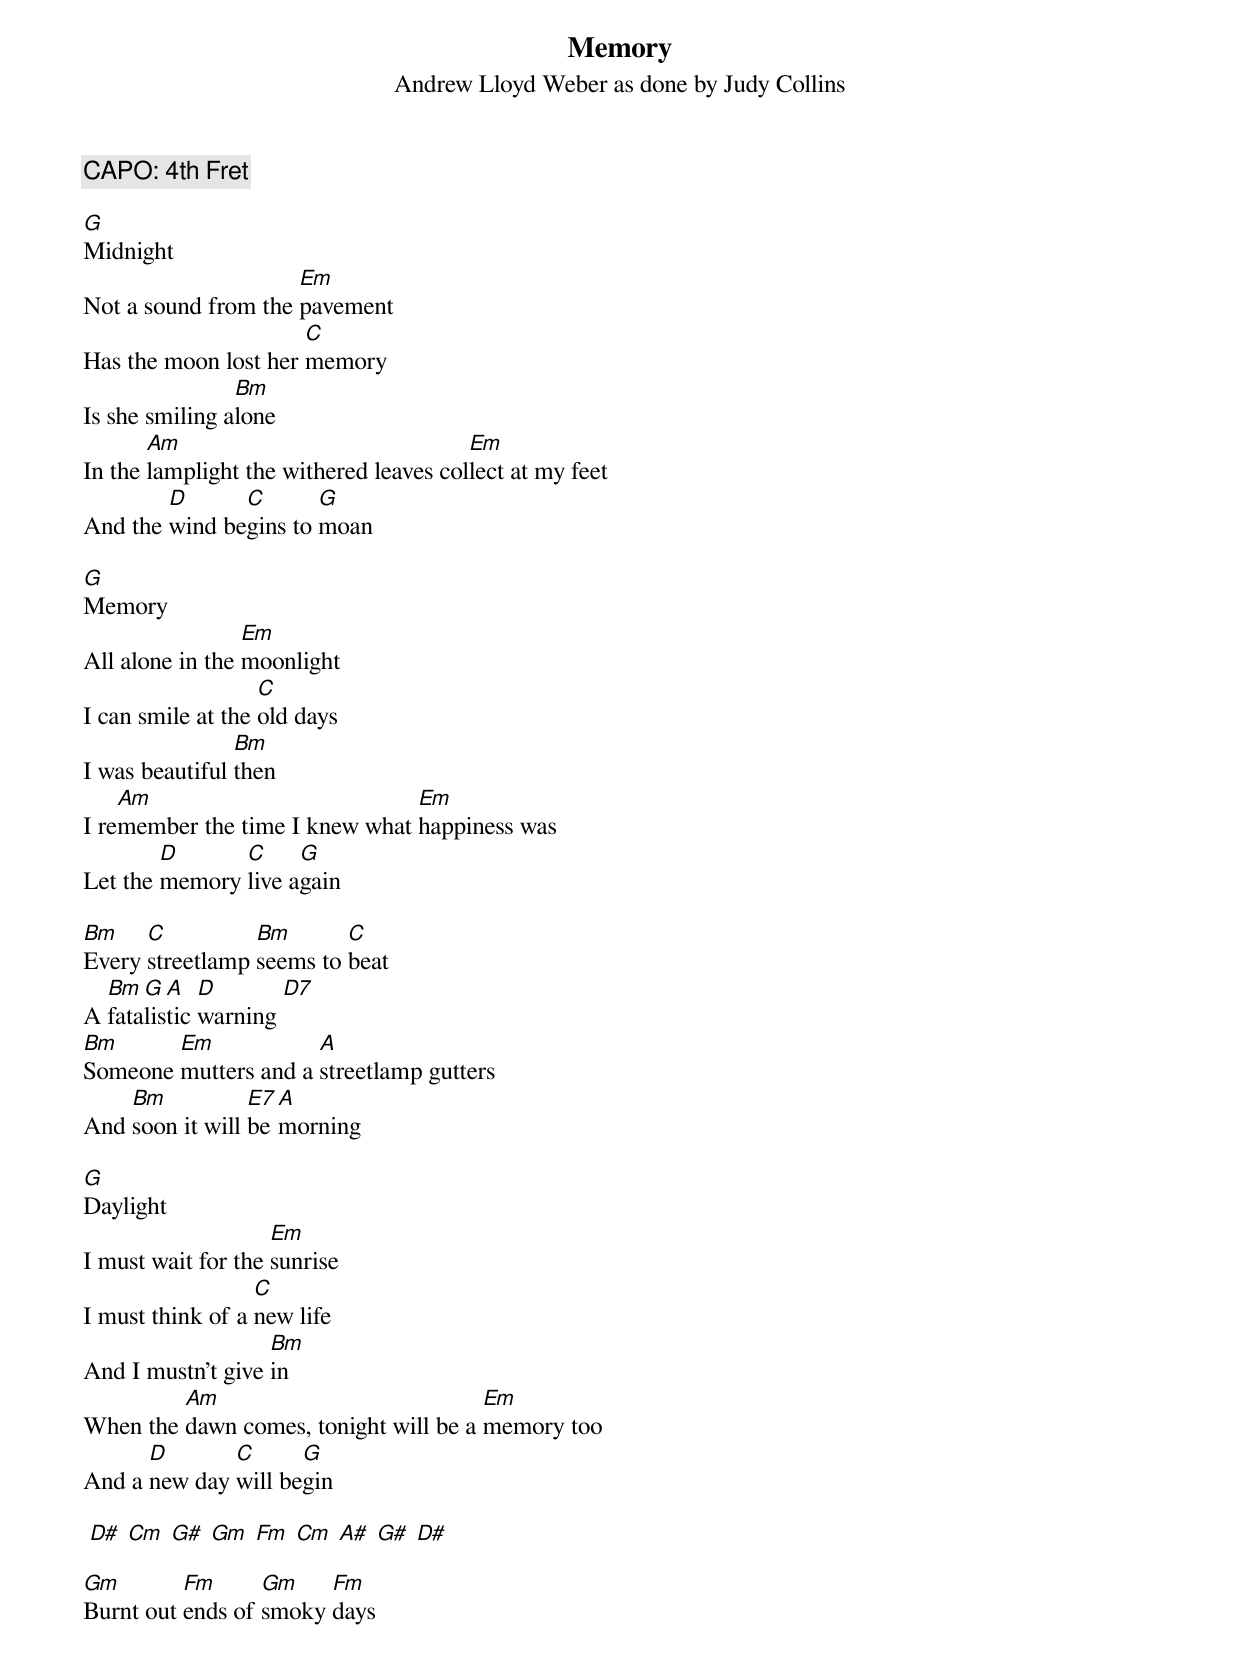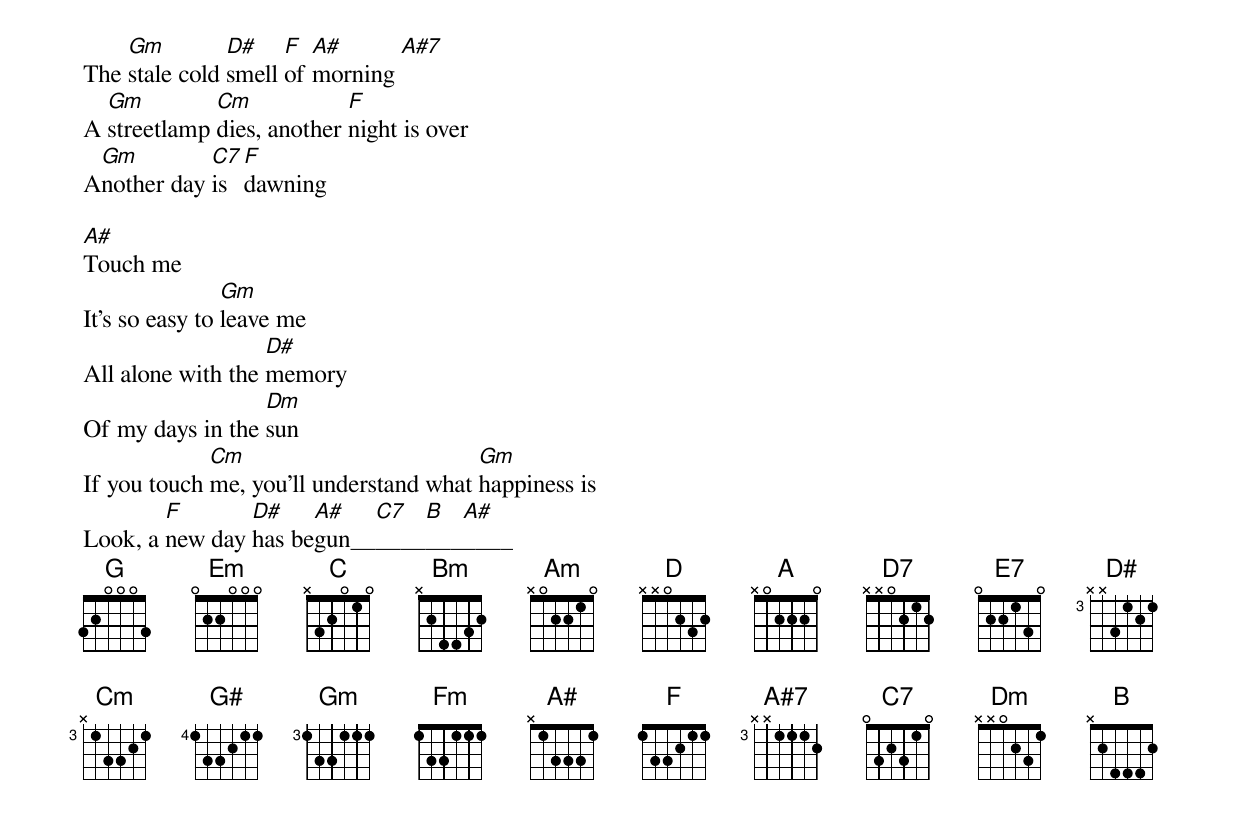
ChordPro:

{title: Memory}
{subtitle: Andrew Lloyd Weber as done by Judy Collins}

{c:CAPO: 4th Fret}

[G]Midnight
Not a sound from the [Em]pavement
Has the moon lost her [C]memory
Is she smiling a[Bm]lone
In the [Am]lamplight the withered leaves col[Em]lect at my feet
And the [D]wind be[C]gins to [G]moan

[G]Memory
All alone in the [Em]moonlight
I can smile at the [C]old days
I was beautiful [Bm]then
I re[Am]member the time I knew what [Em]happiness was
Let the [D]memory [C]live a[G]gain

[Bm]Every [C]streetlamp [Bm]seems to [C]beat
A [Bm]fata[G]lis[A]tic [D]warning [D7]
[Bm]Someone [Em]mutters and a [A]streetlamp gutters
And [Bm]soon it will [E7]be [A]morning

[G]Daylight
I must wait for the [Em]sunrise
I must think of a [C]new life
And I mustn't give [Bm]in
When the [Am]dawn comes, tonight will be a [Em]memory too
And a [D]new day [C]will be[G]gin

 [D#] [Cm] [G#] [Gm] [Fm] [Cm] [A#] [G#] [D#]

[Gm]Burnt out [Fm]ends of [Gm]smoky [Fm]days
The [Gm]stale cold [D#]smell [F]of [A#]morning [A#7]
A [Gm]streetlamp [Cm]dies, another [F]night is over
A[Gm]nother day [C7]is [F]dawning

[A#]Touch me
It's so easy to [Gm]leave me
All alone with the [D#]memory
Of my days in the [Dm]sun
If you touch [Cm]me, you'll understand what [Gm]happiness is
Look, a [F]new day [D#]has be[A#]gun__[C7]____[B]___[A#]____
